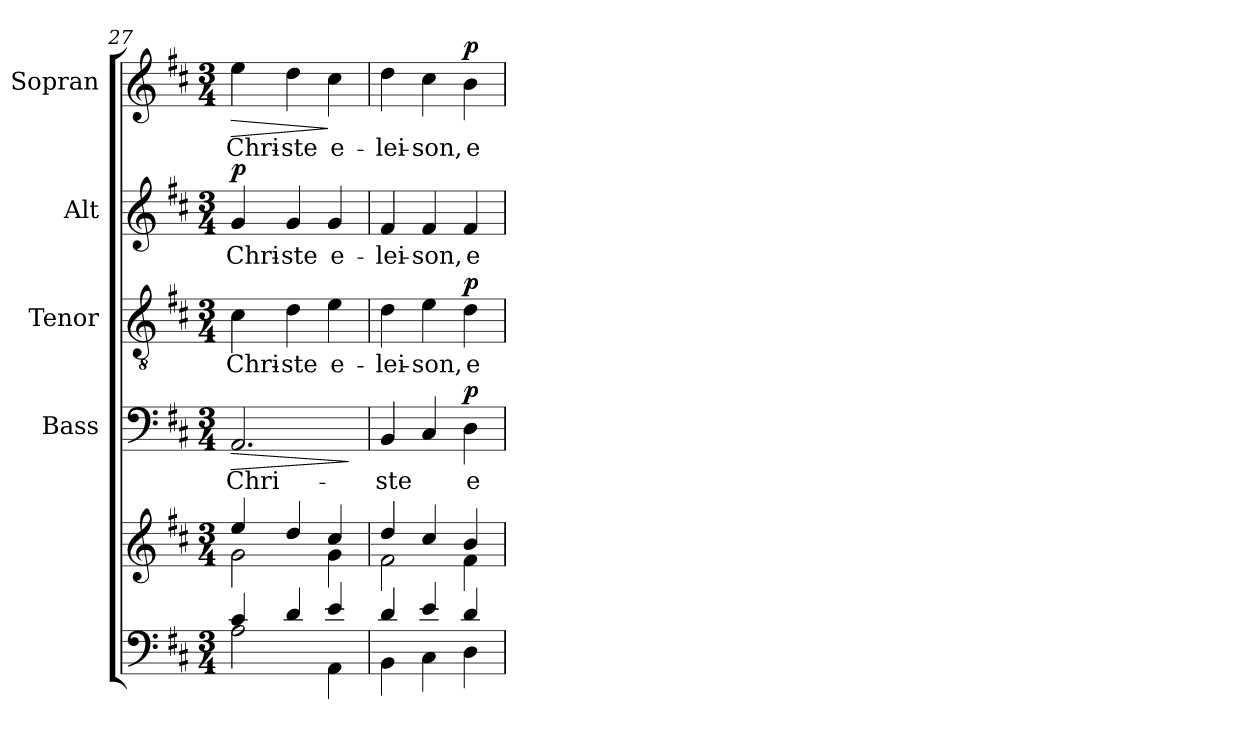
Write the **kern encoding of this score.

**kern	**kern	**kern	**text	**dynam	**kern	**text	**dynam	**kern	**text	**dynam	**kern	**text	**dynam
*part5	*part5	*part4	*part4	*part4	*part3	*part3	*part3	*part2	*part2	*part2	*part1	*part1	*part1
*staff6	*staff5	*staff4	*staff4	*staff4	*staff3	*staff3	*staff3	*staff2	*staff2	*staff2	*staff1	*staff1	*staff1
*	*	*I"Bass	*	*	*I"Tenor	*	*	*I"Alt	*	*	*I"Sopran	*	*
*	*	*I'B.	*	*	*I'T.	*	*	*I'A.	*	*	*I'S.	*	*
*clefF4	*clefG2	*clefF4	*	*	*clefGv2	*	*	*clefG2	*	*	*clefG2	*	*
*k[f#c#]	*k[f#c#]	*k[f#c#]	*	*	*k[f#c#]	*	*	*k[f#c#]	*	*	*k[f#c#]	*	*
*D:	*D:	*D:	*	*	*D:	*	*	*D:	*	*	*D:	*	*
*M3/4	*M3/4	*M3/4	*	*	*M3/4	*	*	*M3/4	*	*	*M3/4	*	*
=27	=27	=27	=27	=27	=27	=27	=27	=27	=27	=27	=27	=27	=27
*^	*^	*	*	*	*	*	*	*	*	*	*	*	*
!	!	!	!	!	!LO:LY:b	!LO:HP:b	!	!LO:LY:b	!	!	!LO:LY:b	!LO:DY:a	!	!LO:LY:b	!LO:HP:b
4c#/	2A\	4ee/	2g\	2.AA/	Chri-	>	4c#\	Chri-	.	4g/	Chri-	p	4ee\	Chri-	>
!	!	!	!	!	!	!	!	!LO:LY:b	!	!	!LO:LY:b	!	!	!LO:LY:b	!
4d/	.	4dd/	.	.	.	.	4d\	-ste	.	4g/	-ste	.	4dd\	-ste	.
!	!	!	!	!	!	!	!	!LO:LY:b	!	!	!LO:LY:b	!	!	!LO:LY:b	!
4e/	4AA\	4cc#/	4g\	.	.	.	4e\	e-	.	4g/	e-	.	4cc#\	e-	]
*v	*v	*	*	*	*	*	*	*	*	*	*	*	*	*	*
*	*v	*v	*	*	*	*	*	*	*	*	*	*	*	*
.	.	.	.	]	.	.	.	.	.	.	.	.	.
=28	=28	=28	=28	=28	=28	=28	=28	=28	=28	=28	=28	=28	=28
*^	*^	*	*	*	*	*	*	*	*	*	*	*	*
!	!	!	!	!	!LO:LY:b	!	!	!LO:LY:b	!	!	!LO:LY:b	!	!	!LO:LY:b	!
4d/	4BB\	4dd/	2f#\	4BB/	-ste	.	4d\	-lei-	.	4f#/	-lei-	.	4dd\	-lei-	.
!	!	!	!	!	!	!	!	!LO:LY:b	!	!	!LO:LY:b	!	!	!LO:LY:b	!
4e/	4C#\	4cc#/	.	4C#/	.	.	4e\	-son,	.	4f#/	-son,	.	4cc#\	-son,	.
!	!	!	!	!	!LO:LY:b	!LO:DY:a	!	!LO:LY:b	!LO:DY:a	!	!LO:LY:b	!	!	!LO:LY:b	!LO:DY:a
4d/	4D\	4b/	4f#\	4D\	e-	p	4d\	e-	p	4f#/	e-	.	4b\	e-	p
*v	*v	*	*	*	*	*	*	*	*	*	*	*	*	*	*
*	*v	*v	*	*	*	*	*	*	*	*	*	*	*	*
=	=	=	=	=	=	=	=	=	=	=	=	=	=
*-	*-	*-	*-	*-	*-	*-	*-	*-	*-	*-	*-	*-	*-
